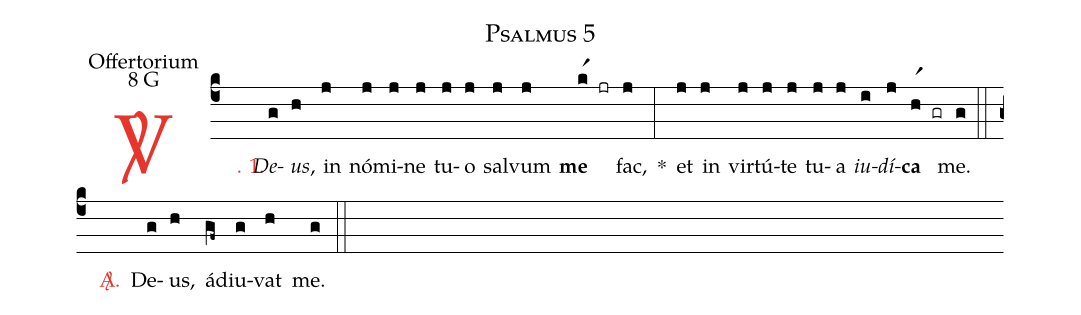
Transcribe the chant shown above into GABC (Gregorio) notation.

name: Psalmus 5;
office-part: Offertorium;
mode: 8;
mode-differentia: G;
%%
(c4)

<c><sp>V/</sp>. 1.</c>() <i>De</i>(g)<i>us</i>,(h) in(j) nó(j)mi(j)ne(j) tu(j)o(j) sal(j)vum(j) <b>me</b>(kr1 jr) fac,(j) *(:) et(j) in(j) vir(j)tú(j)te(j) tu(j)a(j) <i>iu</i>(i)<i>dí</i>(j)<b>ca</b>(hr1 gr) me.(g)

(::)

<nlba><c><sp>A/</sp>.</c>() De</nlba>(g)us,(h) ád(gf~)iu(g)vat(h) me.(g)

(::)
